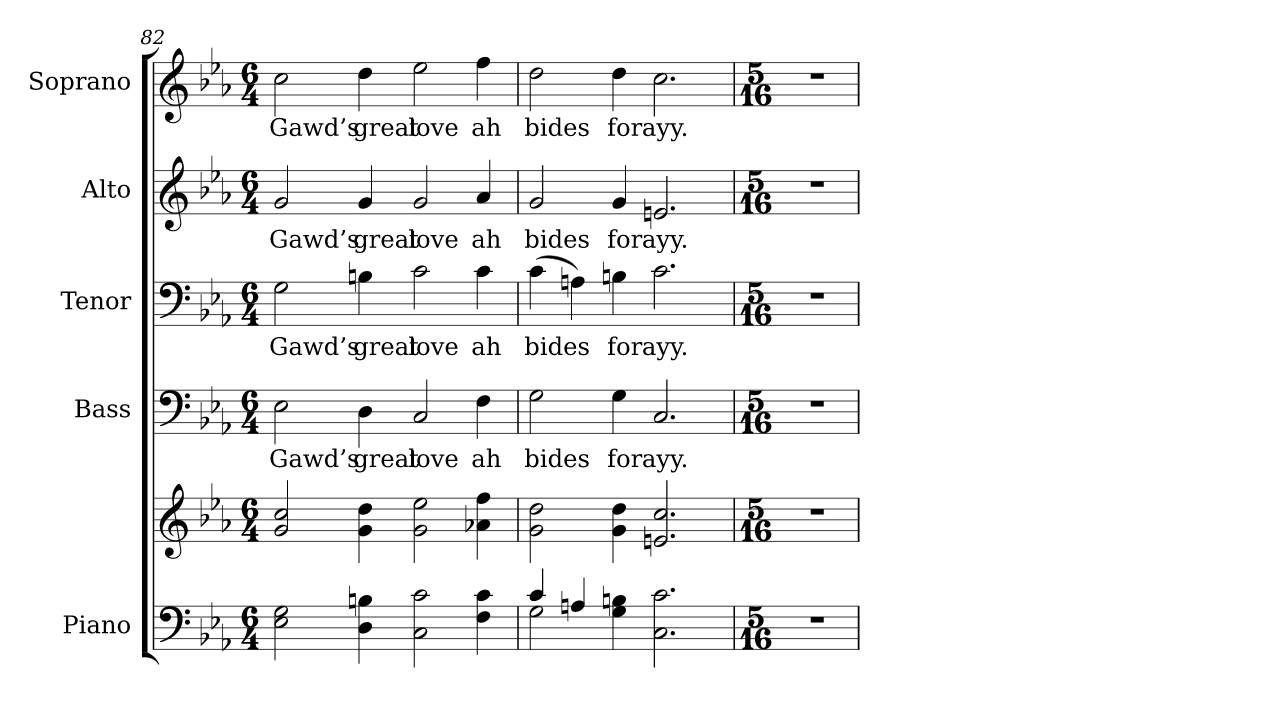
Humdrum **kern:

**kern	**kern	**kern	**text	**kern	**text	**kern	**text	**kern	**text
*part5	*part5	*part4	*part4	*part3	*part3	*part2	*part2	*part1	*part1
*staff6	*staff5	*staff4	*staff4	*staff3	*staff3	*staff2	*staff2	*staff1	*staff1
*I"Piano	*	*I"Bass	*	*I"Tenor	*	*I"Alto	*	*I"Soprano	*
*I'Pno.	*	*I'B.	*	*I'T.	*	*I'A.	*	*I'S.	*
*clefF4	*clefG2	*clefF4	*	*clefF4	*	*clefG2	*	*clefG2	*
*k[b-e-a-]	*k[b-e-a-]	*k[b-e-a-]	*	*k[b-e-a-]	*	*k[b-e-a-]	*	*k[b-e-a-]	*
*E-:	*E-:	*E-:	*	*E-:	*	*E-:	*	*E-:	*
*M6/4	*M6/4	*M6/4	*	*M6/4	*	*M6/4	*	*M6/4	*
=82	=82	=82	=82	=82	=82	=82	=82	=82	=82
!	!	!	!LO:LY:b:color=#000000	!	!	!	!	!	!
!	!	!	!	!	!LO:LY:b:color=#000000	!	!	!	!
!	!	!	!	!	!	!	!LO:LY:b:color=#000000	!	!
!	!	!	!	!	!	!	!	!	!LO:LY:b:color=#000000
2E-i\ 2Gi	2gi/ 2cci	2E-i\	Gawd’s	2Gi\	Gawd’s	2gi/	Gawd’s	2cci\	Gawd’s
!	!	!	!LO:LY:b:color=#000000	!	!	!	!	!	!
!	!	!	!	!	!LO:LY:b:color=#000000	!	!	!	!
!	!	!	!	!	!	!	!LO:LY:b:color=#000000	!	!
!	!	!	!	!	!	!	!	!	!LO:LY:b:color=#000000
4Di\ 4Bni	4gi\ 4ddi	4Di\	great	4Bni\	great	4gi/	great	4ddi\	great
!	!	!	!LO:LY:b:color=#000000	!	!	!	!	!	!
!	!	!	!	!	!LO:LY:b:color=#000000	!	!	!	!
!	!	!	!	!	!	!	!LO:LY:b:color=#000000	!	!
!	!	!	!	!	!	!	!	!	!LO:LY:b:color=#000000
2Ci\ 2ci	2gi\ 2ee-i	2Ci/	love	2ci\	love	2gi/	love	2ee-i\	love
!	!	!	!LO:LY:b:color=#000000	!	!	!	!	!	!
!	!	!	!	!	!LO:LY:b:color=#000000	!	!	!	!
!	!	!	!	!	!	!	!LO:LY:b:color=#000000	!	!
!	!	!	!	!	!	!	!	!	!LO:LY:b:color=#000000
4Fi\ 4ci	4a-Xi\ 4ffi	4Fi\	ah	4ci\	ah	4a-i/	ah	4ffi\	ah
!!LO:PB:g=z
=83	=83	=83	=83	=83	=83	=83	=83	=83	=83
*^	*	*	*	*	*	*	*	*	*
!	!	!	!	!LO:LY:b:color=#000000	!	!	!	!	!	!
!	!	!	!	!	!	!LO:LY:b:color=#000000	!	!	!	!
!	!	!	!	!	!	!	!	!LO:LY:b:color=#000000	!	!
!	!	!	!	!	!	!	!	!	!	!LO:LY:b:color=#000000
4ci/	2Gi\	2gi\ 2ddi	2Gi\	bides	(4ci\	bides	2gi/	bides	2ddi\	bides
4Ani/	.	.	.	.	4Ani\)	.	.	.	.	.
!	!	!	!	!LO:LY:b:color=#000000	!	!	!	!	!	!
!	!	!	!	!	!	!LO:LY:b:color=#000000	!	!	!	!
!	!	!	!	!	!	!	!	!LO:LY:b:color=#000000	!	!
!	!	!	!	!	!	!	!	!	!	!LO:LY:b:color=#000000
4Gi\ 4Bni	4ryy	4gi\ 4ddi	4Gi\	for	4Bni\	for	4gi/	for	4ddi\	for
!	!	!	!	!LO:LY:b:color=#000000	!	!	!	!	!	!
!	!	!	!	!	!	!LO:LY:b:color=#000000	!	!	!	!
!	!	!	!	!	!	!	!	!LO:LY:b:color=#000000	!	!
!	!	!	!	!	!	!	!	!	!	!LO:LY:b:color=#000000
2.Ci\ 2.ci	2.ryy	2.eni/ 2.cci	2.Ci/	ayy.	2.ci\	ayy.	2.eni/	ayy.	2.cci\	ayy.
*v	*v	*	*	*	*	*	*	*	*	*
=84	=84	=84	=84	=84	=84	=84	=84	=84	=84
*M5/16	*M5/16	*M5/16	*	*M5/16	*	*M5/16	*	*M5/16	*
*^	*	*	*	*	*	*	*	*	*
!LO:N:vis=1	!	!LO:N:vis=1	!LO:N:vis=1	!	!LO:N:vis=1	!	!LO:N:vis=1	!	!LO:N:vis=1	!
*v	*v	*	*	*	*	*	*	*	*	*
16%5r	16%5r	16%5r	.	16%5r	.	16%5r	.	16%5r	.
=	=	=	=	=	=	=	=	=	=
*-	*-	*-	*-	*-	*-	*-	*-	*-	*-
